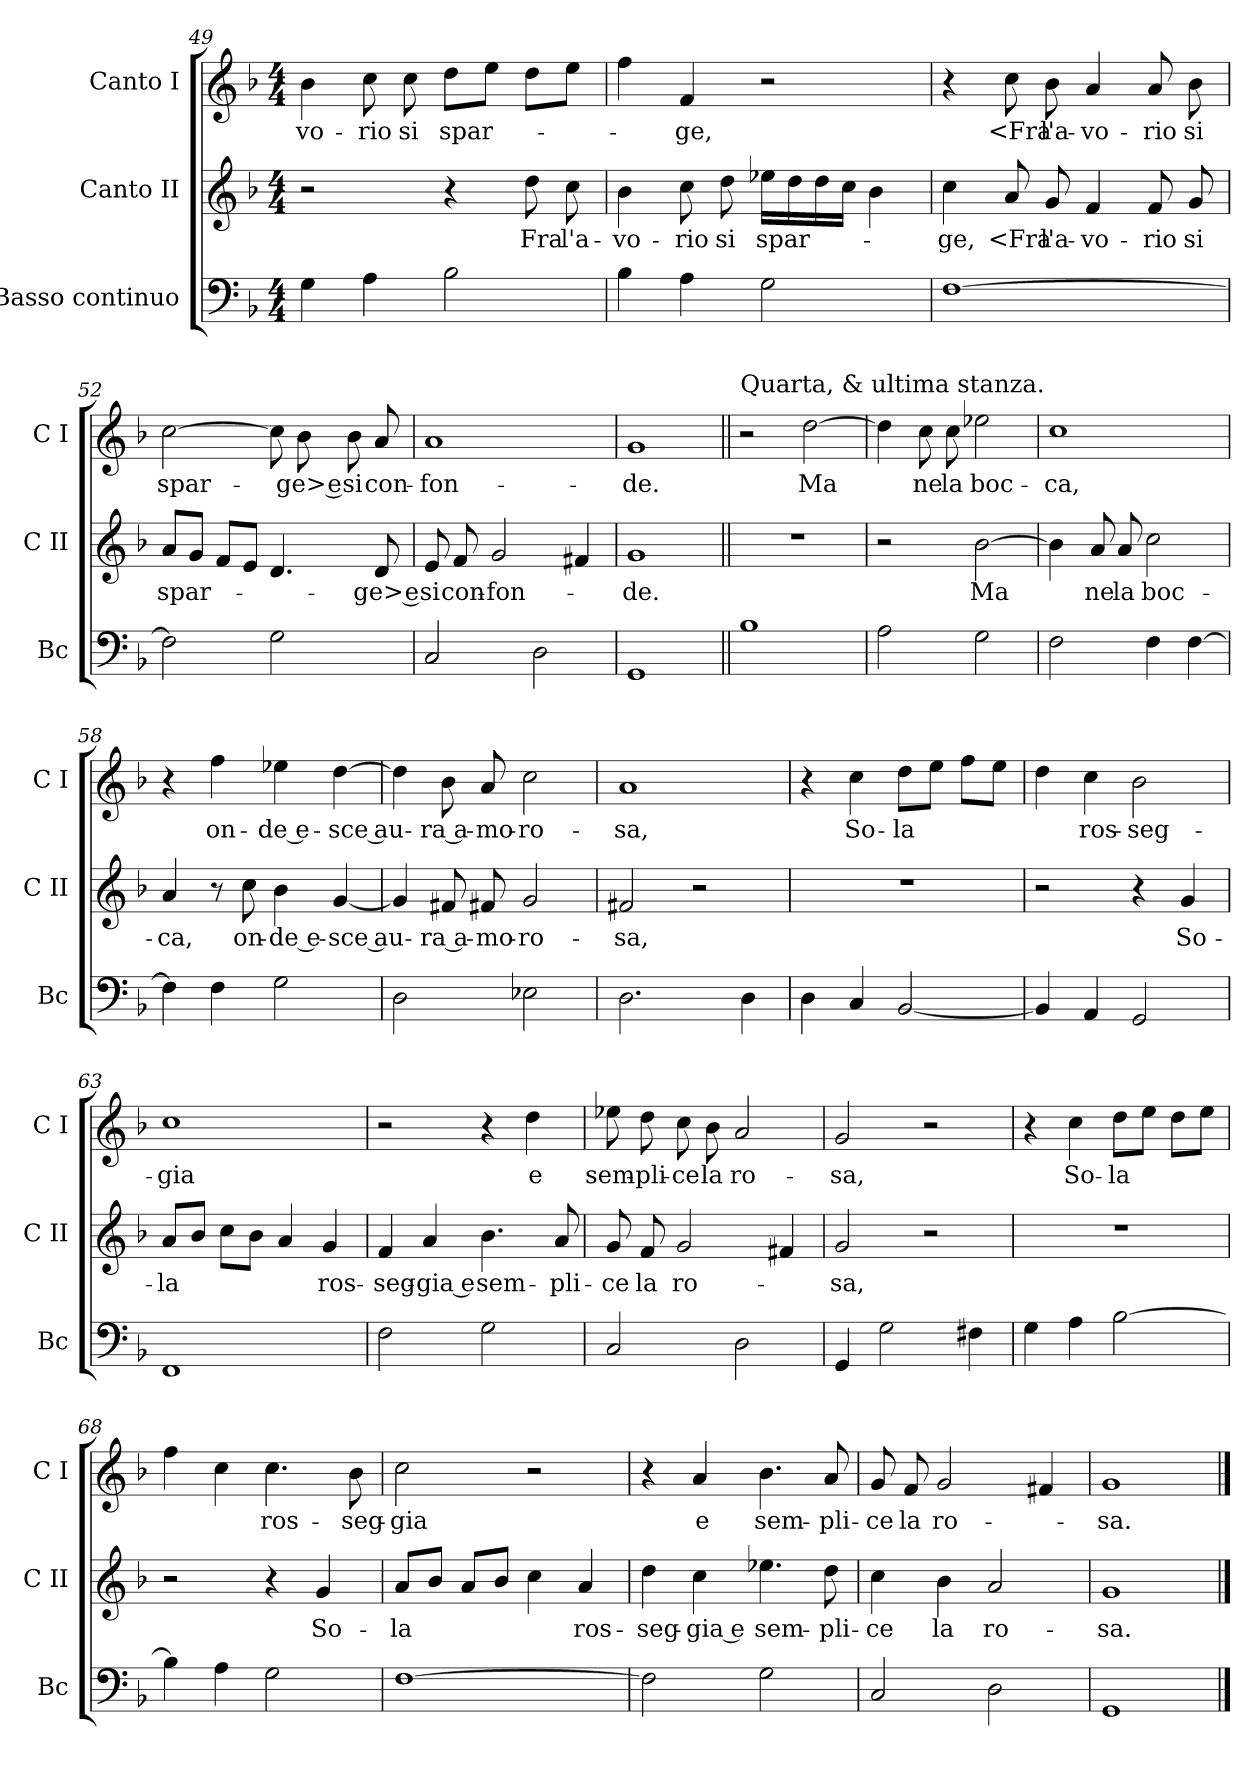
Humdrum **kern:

**kern	**kern	**text	**kern	**text
*part3	*part2	*part2	*part1	*part1
*staff3	*staff2	*staff2	*staff1	*staff1
*I"Basso continuo	*I"Canto II	*	*I"Canto I	*
*I'Bc	*I'C II	*	*I'C I	*
*clefF4	*clefG2	*	*clefG2	*
*k[b-]	*k[b-]	*	*k[b-]	*
*F:	*F:	*	*F:	*
*M4/4	*M4/4	*	*M4/4	*
=49	=49	=49	=49	=49
4G	2r	.	4b-	-vo-
4A	.	.	8cc	-rio
.	.	.	8cc	si
2B-	4r	.	8ddL	spar-
.	.	.	8eeJ	.
.	8dd	Fra	8ddL	.
.	8cc	l'a-	8eeJ	.
=50	=50	=50	=50	=50
4B-	4b-	-vo-	4ff	.
4A	8cc	-rio	4f	-ge,
.	8dd	si	.	.
2G	16ee-XLL	spar-	2r	.
.	16dd	.	.	.
.	16dd	.	.	.
.	16ccJJ	.	.	.
.	4b-	.	.	.
=51	=51	=51	=51	=51
[1F	4cc	-ge,	4r	.
.	8a	<Fra	8cc	<Fra
.	8g	l'a-	8b-	l'a-
.	4f	-vo-	4a	-vo-
.	8f	-rio	8a	-rio
.	8g	si	8b-	si
=52	=52	=52	=52	=52
2F]	8aL	spar-	[2cc	spar-
.	8gJ	.	.	.
.	8fL	.	.	.
.	8eJ	.	.	.
2G	4.d	.	8cc]	.
.	.	.	8b-	-ge> e
.	.	.	8b-	si
.	8d	-ge> e	8a	con-
=53	=53	=53	=53	=53
2C	8e	si	1a	-fon-
.	8f	con-	.	.
.	2g	-fon-	.	.
2D	.	.	.	.
.	4f#X	.	.	.
=54	=54	=54	=54	=54
1GG	1g	-de.	1g	-de.
=55||	=55||	=55||	=55||	=55||
!	!	!	!LO:TX:a:t=Quarta, & ultima stanza.	!
1B-	1r	.	2r	.
.	.	.	[2dd	Ma
=56	=56	=56	=56	=56
2A	2r	.	4dd]	.
.	.	.	8cc	ne
.	.	.	8cc	la
2G	[2b-	Ma	2ee-X	boc-
=57	=57	=57	=57	=57
2F	4b-]	.	1cc	-ca,
.	8a	ne	.	.
.	8a	la	.	.
4F	2cc	boc-	.	.
[4F	.	.	.	.
=58	=58	=58	=58	=58
4F]	4a	-ca,	4r	.
4F	8r	.	4ff	on-
.	8cc	on-	.	.
2G	4b-	-de e-	4ee-X	-de e-
.	[4g	-sce au-	[4dd	-sce au-
=59	=59	=59	=59	=59
2D	4g]	.	4dd]	.
.	8f#X	-ra a-	8b-	-ra a-
.	8f#X	-mo-	8a	-mo-
2E-X	2g	-ro-	2cc	-ro-
=60	=60	=60	=60	=60
2.D	2f#X	-sa,	1a	-sa,
.	2r	.	.	.
4D	.	.	.	.
=61	=61	=61	=61	=61
4D	1r	.	4r	.
4C	.	.	4cc	So-
[2BB-	.	.	8ddL	-la
.	.	.	8eeJ	.
.	.	.	8ffL	.
.	.	.	8eeJ	.
=62	=62	=62	=62	=62
4BB-]	2r	.	4dd	.
4AA	.	.	4cc	ros-
2GG	4r	.	2b-	-seg-
.	4g	So-	.	.
=63	=63	=63	=63	=63
1FF	8aL	-la	1cc	-gia
.	8b-J	.	.	.
.	8ccL	.	.	.
.	8b-J	.	.	.
.	4a	.	.	.
.	4g	ros-	.	.
=64	=64	=64	=64	=64
2F	4f	-seg-	2r	.
.	4a	-gia e	.	.
2G	4.b-	sem-	4r	.
.	.	.	4dd	e
.	8a	-pli-	.	.
=65	=65	=65	=65	=65
2C	8g	-ce	8ee-X	sem-
.	8f	la	8dd	-pli-
.	2g	ro-	8cc	-ce
.	.	.	8b-	la
2D	.	.	2a	ro-
.	4f#X	.	.	.
=66	=66	=66	=66	=66
4GG	2g	-sa,	2g	-sa,
2G	.	.	.	.
.	2r	.	2r	.
4F#X	.	.	.	.
=67	=67	=67	=67	=67
4G	1r	.	4r	.
4A	.	.	4cc	So-
[2B-	.	.	8ddL	-la
.	.	.	8eeJ	.
.	.	.	8ddL	.
.	.	.	8eeJ	.
=68	=68	=68	=68	=68
4B-]	2r	.	4ff	.
4A	.	.	4cc	.
2G	4r	.	4.cc	ros-
.	4g	So-	.	.
.	.	.	8b-	-seg-
=69	=69	=69	=69	=69
[1F	8aL	-la	2cc	-gia
.	8b-J	.	.	.
.	8aL	.	.	.
.	8b-J	.	.	.
.	4cc	.	2r	.
.	4a	ros-	.	.
=70	=70	=70	=70	=70
2F]	4dd	-seg-	4r	.
.	4cc	-gia e	4a	e
2G	4.ee-X	sem-	4.b-	sem-
.	8dd	-pli-	8a	-pli-
=71	=71	=71	=71	=71
2C	4cc	-ce	8g	-ce
.	.	.	8f	la
.	4b-	la	2g	ro-
2D	2a	ro-	.	.
.	.	.	4f#X	.
=72	=72	=72	=72	=72
1GG	1g	-sa.	1g	-sa.
==	==	==	==	==
*-	*-	*-	*-	*-
